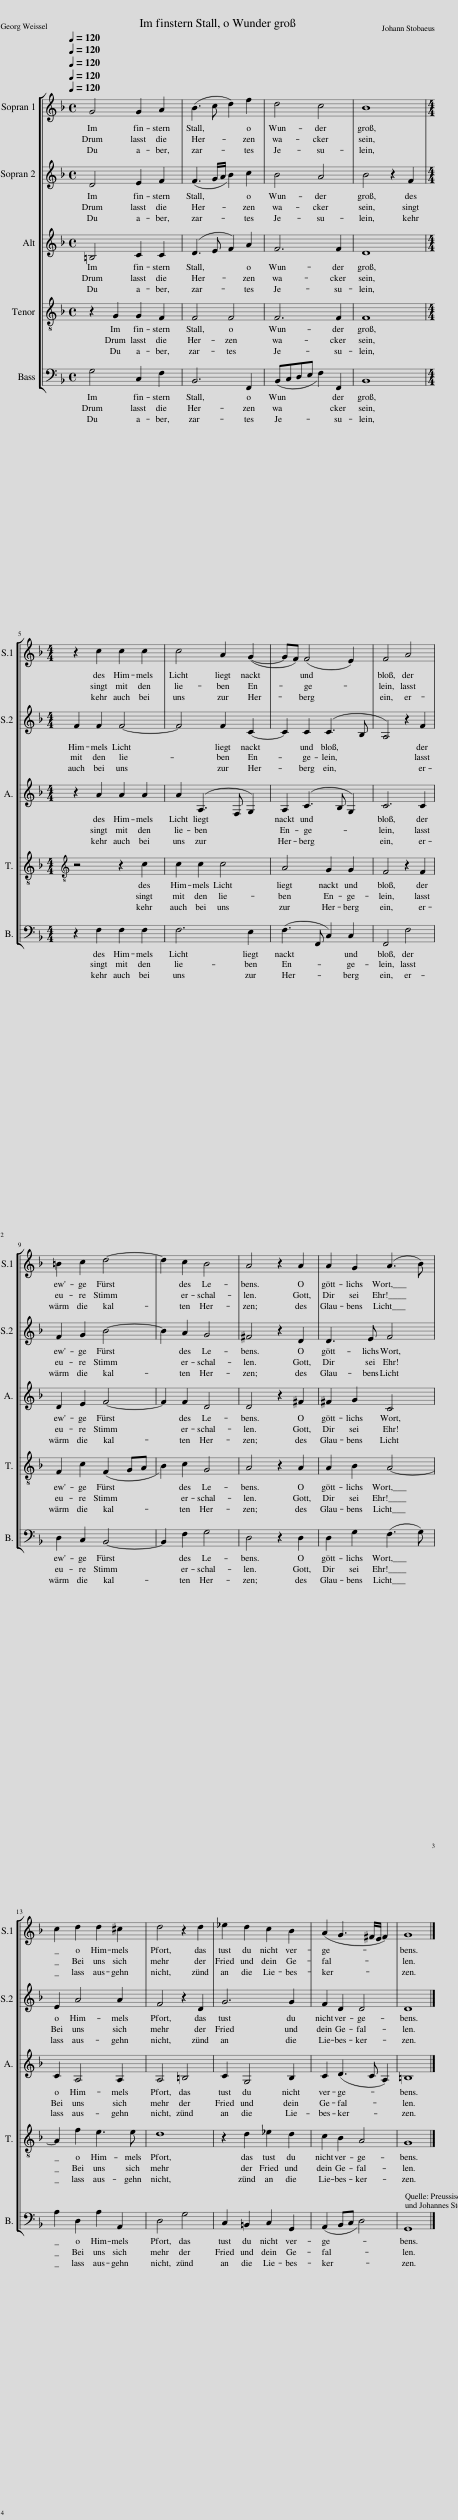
X:1
%%score [ 1 2 3 4 5 ]
L:1/8
Q:1/4=120
M:4/4
I:linebreak $
K:F
V:1 treble
V:2 treble
V:3 treble
V:4 treble-8
V:5 bass
V:1
 G4 G2 A2 | (B3 c d2) f2 | d4 c4 | B8 |$[M:4/4] z2 c2 c2 c2 | %5
 c4 A2 (G2- | GF) (F4 E2) | F4 A4 |$ =B2 c2 d4- | d2 c2 B4 | %10
 A4 z2 A2 | A2 G2 (A3 B) |$ c2 d2 d2 ^c2 | d4 z2 d2 | _e2 d2 c2 B2 | %15
 (A2 G3 ^F/E/ F2) | G8 |] %17
V:2
 D4 E2 F2 | (F3 G/A/ B2) c2 | B4 A4 | B4 z2 F2 |$[M:4/4] F2 F2 F4- | %5
 F4 F2 C2- | C2 C2 (C3 B, | A,4) z2 F2 |$ F2 G2 B4- | B2 A2 G4 | %10
 ^F4 z2 D2 | D3 E F4 |$ E2 A4 A2 | F4 z2 D2 | G6 G2 | %15
 F2 D2 D4 | D8 |] %17
V:3
 =B,4 C2 C2 | (D3 E F2) A2 | F6 F2 | D8 |$[M:4/4] z2 A2 A2 A2 | %5
 A2 (A,3 F, G,2) | A,2 (C3 B, G,2) | C6 C2 |$ D2 E2 F4- | F2 F2 D4 | %10
 D4 z2 ^F2 | ^F2 G2 C4 |$ C2 A,4 A,2 | A,4 =B,4 | C2 G,4 B,2 | %15
 C2 (D3 C A,2) | =B,8 |] %17
V:4
 z2 G2 G2 F2 | F4 F4 | F6 F2 | F8 |$[M:4/4][K:treble-8] z4 z2 c2 | %5
 c2 c2 c4 | A4 G2 G2 | F4 z2 F2 |$ F2 c2 (F2 GA | B2) c2 G4 | %10
 A4 z2 A2 | A2 B2 A4- |$ A2 f2 e3 e | d8 | z2 d2 _e2 d2 | %15
 c2 B2 A4 | G8 |] %17
V:5
 G,4 C,2 F,2 | B,,6 F,,2 | (B,,C,D,E, F,2) F,,2 | B,,8 |$[M:4/4] z2 F,2 F,2 F,2 | %5
 F,6 E,2 | (F,3 F,, C,2) C,2 | F,,4 F,4 |$ D,2 C,2 B,,4- | B,,2 F,2 G,4 | %10
 D,4 z2 D,2 | D,2 G,2 (F,3 G,) |$ A,2 D,2 A,2 A,,2 | D,4 G,4 | C,2 =B,,2 C,2 G,,2 | %15
 (A,,2 B,,C, D,4) | G,,8 |] %17
